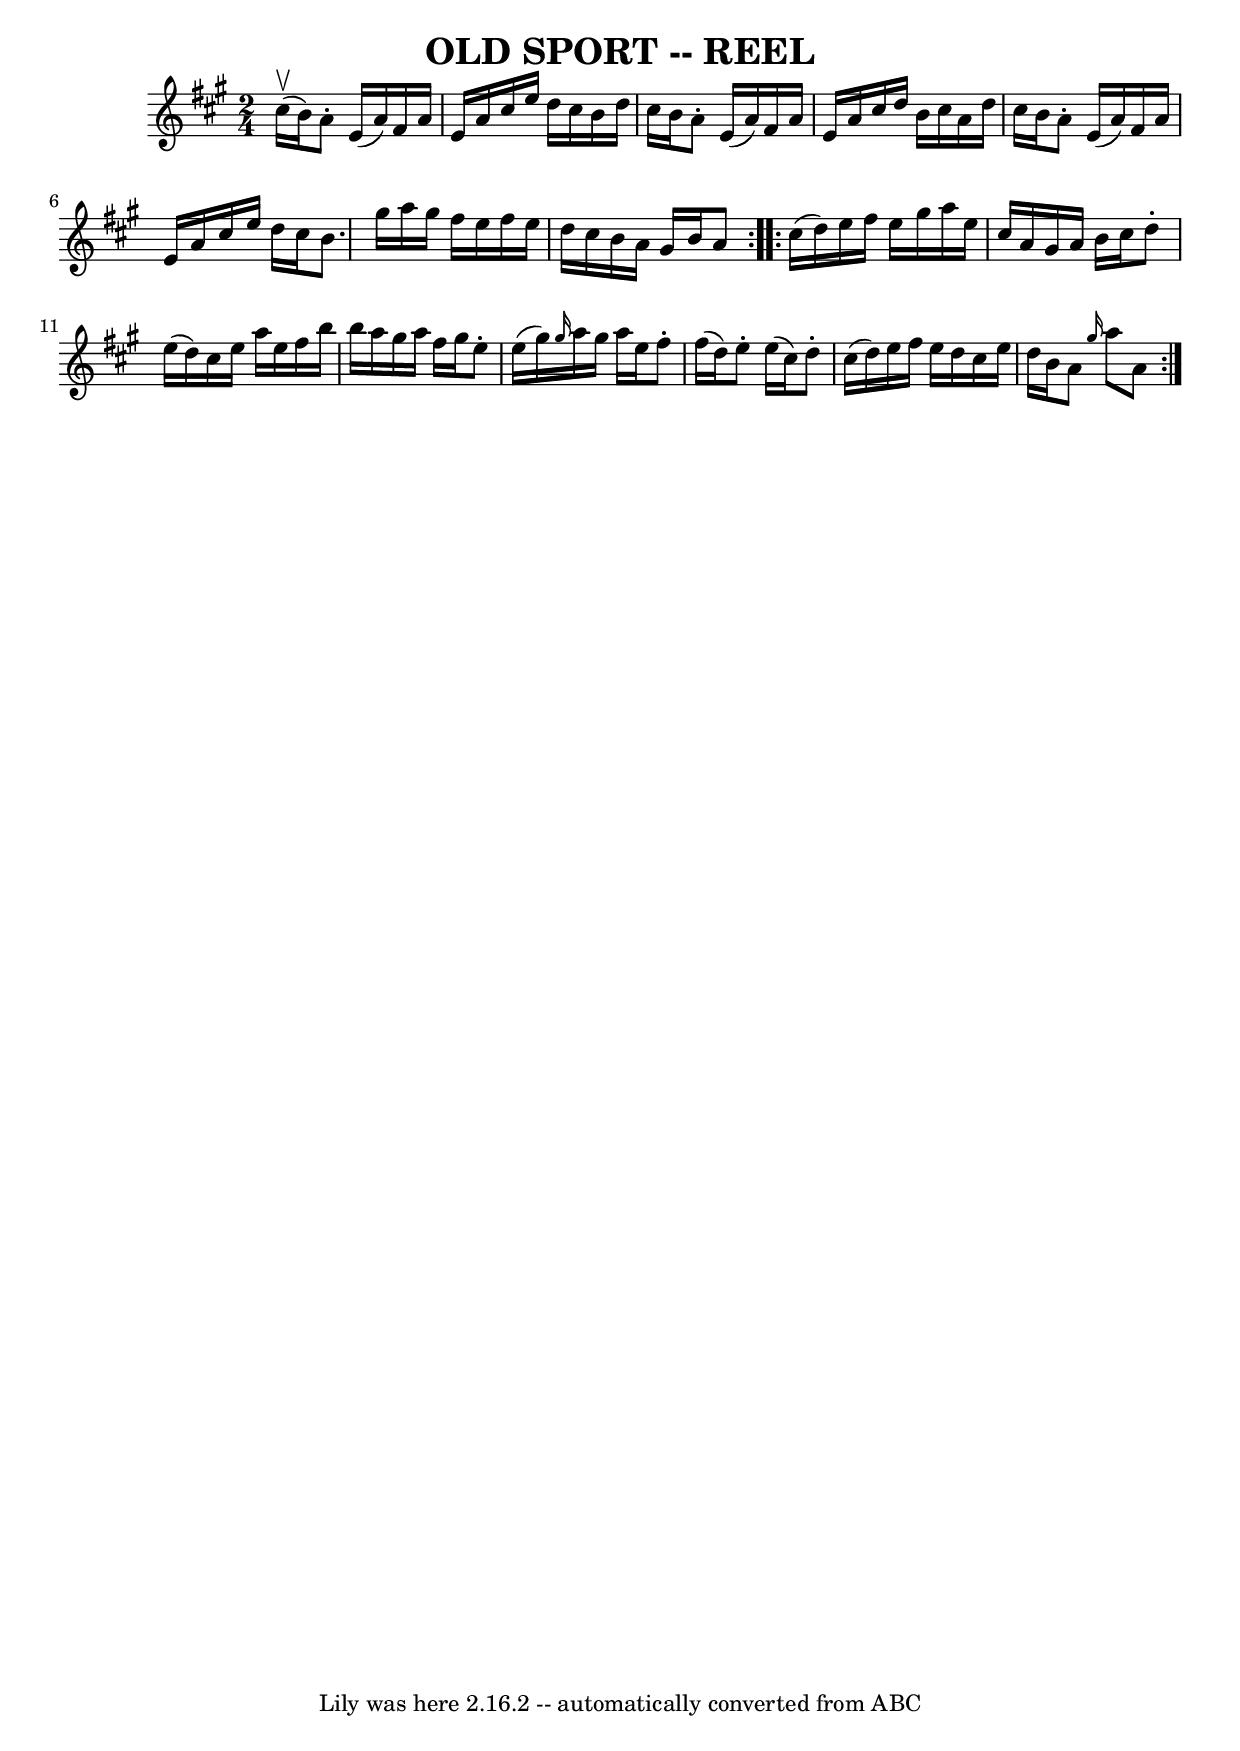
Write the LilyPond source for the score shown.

\version "2.16.2"
\include "Mammoth.ily"
\header {
  %% book = "Ryan's Mammoth Collection of Fiddle Tunes"
  crossRefNumber = "1"
  footnotes = ""
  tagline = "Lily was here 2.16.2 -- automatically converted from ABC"
  title = "OLD SPORT -- REEL"

}
voicedefault =  {



  \repeat volta 2 {

    \time 2/4 
    \key a \major
    cis''16 (^\upbow b'16)       |
    a'8-. 
    e'16 (a'16) fis'16 a'16 e'16 a'16    |
    cis''16    
    e''16 d''16 cis''16 b'16 d''16 cis''16 b'16    |
    a'8-. e'16 (a'16) fis'16 a'16 e'16 a'16    |
    cis''16   
    d''16 b'16 cis''16 a'16 d''16 cis''16 b'16    |
     |
    a'8-. e'16 (a'16) fis'16 a'16 e'16 a'16     |
    cis''16 e''16 d''16 cis''16 b'8. gis''16    |
    
    a''16 gis''16 fis''16 e''16 fis''16 e''16 d''16 cis''16    |
    b'16 a'16 gis'16 b'16 a'8    
  }     
  \repeat volta 2 {
    
    cis''16 (d''16)       |
    e''16 fis''16 e''16 gis''16    
    a''16 e''16 cis''16 a'16    |
    gis'16 a'16 b'16    
    cis''16 d''8-. e''16 (d''16)   |
    cis''16 e''16 a''16 
    e''16 fis''16 b''16 b''16 a''16    |
    gis''16 a''16   
    fis''16 gis''16 e''8-. e''16 (gis''16)   | |
    
    \grace { gis''16  
	   } a''16 gis''16 a''16 e''16 fis''8-.   
    fis''16 (d''16)   |
    e''8-. e''16 (cis''16) d''8-.   
    cis''16 (d''16)   |
    e''16 fis''16 e''16 d''16    
    cis''16 e''16 d''16 b'16    |
    a'8  \grace { gis''16  
		}   
    a''8 a'8    
  }   

}

\score{
  <<

    \context Staff="default"
    {
      \voicedefault 
      
    }

  >>
  \layout {
    
  }
  \midi {
  }

}
